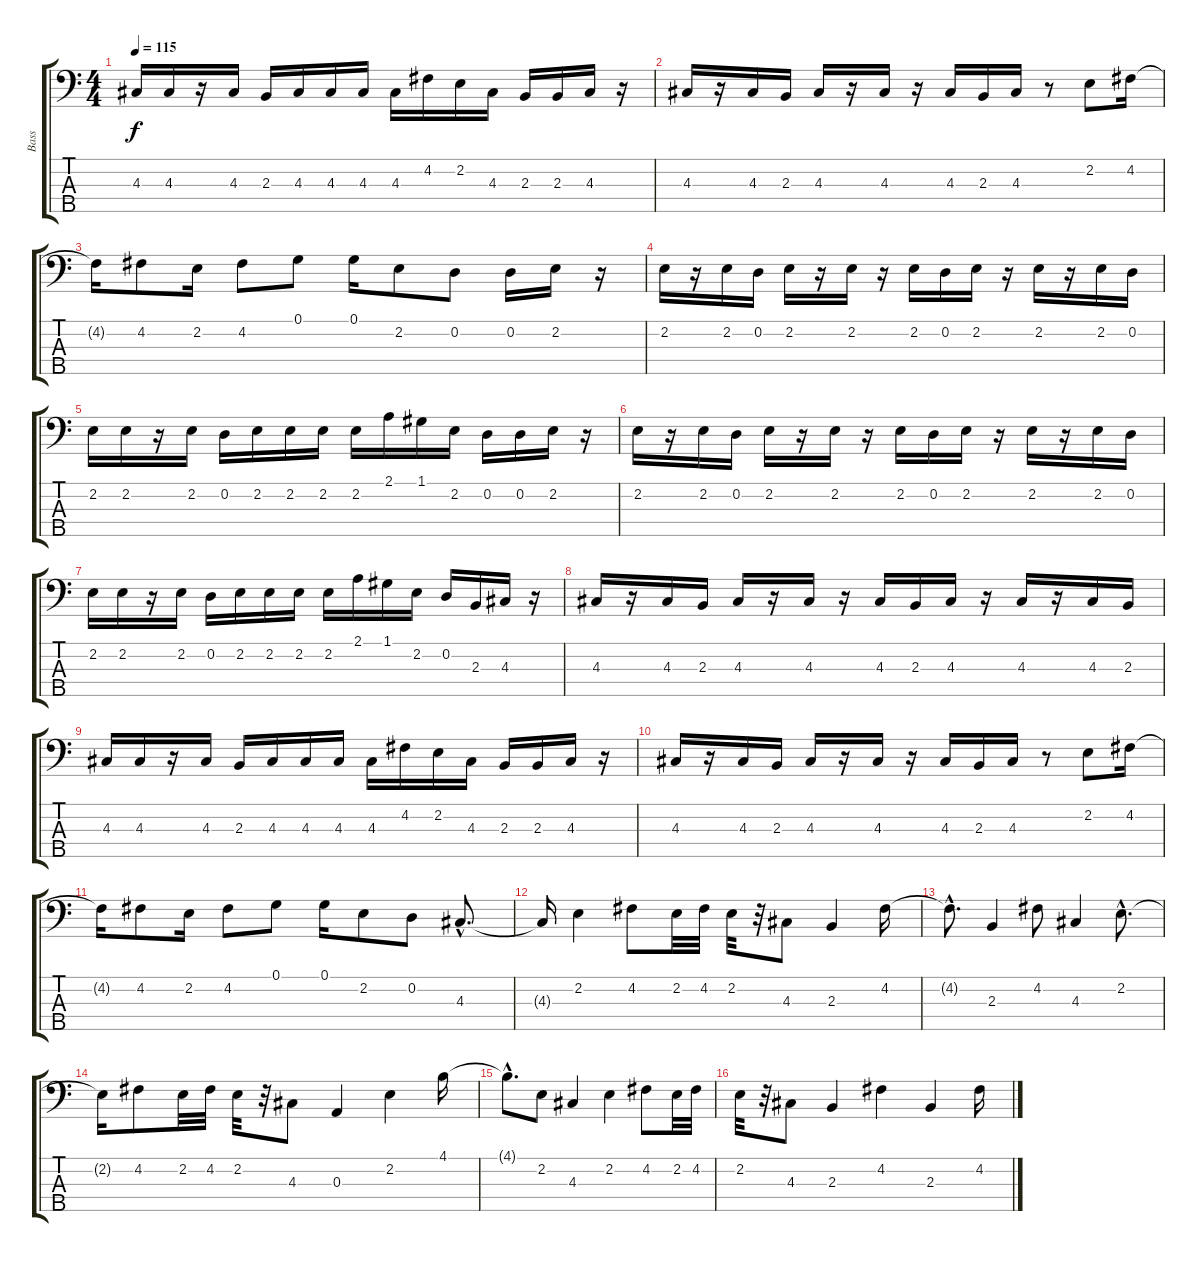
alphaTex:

\track ("Bass" "Bass") {instrument electricbassfinger}
\staff {score tabs}
\tuning (G2 D2 A1 E1 B0) {hide}
\ts (4 4)
\tempo 115
\clef f4
\ks c
4.3.16{dy f} 4.3.16 r.16 4.3.16 2.3.16 4.3.16 4.3.16 4.3.16 4.3.16 4.2.16 2.2.16 4.3.16 2.3.16 2.3.16 4.3.16 r.16 |
4.3.16 r.16 4.3.16 2.3.16 4.3.16 r.16 4.3.16 r.16 4.3.16 2.3.16 4.3.16 r.8 2.2.8 4.2.16 |
4.2{t}.16 4.2.8 2.2.16 4.2.8 0.1.8 0.1.16 2.2.8 0.2.8 0.2.16 2.2.16 r.16 |
2.2.16 r.16 2.2.16 0.2.16 2.2.16 r.16 2.2.16 r.16 2.2.16 0.2.16 2.2.16 r.16 2.2.16 r.16 2.2.16 0.2.16 |
2.2.16 2.2.16 r.16 2.2.16 0.2.16 2.2.16 2.2.16 2.2.16 2.2.16 2.1.16 1.1.16 2.2.16 0.2.16 0.2.16 2.2.16 r.16 |
2.2.16 r.16 2.2.16 0.2.16 2.2.16 r.16 2.2.16 r.16 2.2.16 0.2.16 2.2.16 r.16 2.2.16 r.16 2.2.16 0.2.16 |
2.2.16 2.2.16 r.16 2.2.16 0.2.16 2.2.16 2.2.16 2.2.16 2.2.16 2.1.16 1.1.16 2.2.16 0.2.16 2.3.16 4.3.16 r.16 |
4.3.16 r.16 4.3.16 2.3.16 4.3.16 r.16 4.3.16 r.16 4.3.16 2.3.16 4.3.16 r.16 4.3.16 r.16 4.3.16 2.3.16 |
4.3.16 4.3.16 r.16 4.3.16 2.3.16 4.3.16 4.3.16 4.3.16 4.3.16 4.2.16 2.2.16 4.3.16 2.3.16 2.3.16 4.3.16 r.16 |
4.3.16 r.16 4.3.16 2.3.16 4.3.16 r.16 4.3.16 r.16 4.3.16 2.3.16 4.3.16 r.8 2.2.8 4.2.16 |
4.2{t}.16 4.2.8 2.2.16 4.2.8 0.1.8 0.1.16 2.2.8 0.2.8 4.3{hac}.8{d} |
4.3{t}.16 2.2.4 4.2.8 2.2.32 4.2.32 2.2.32 r.32 4.3.8 2.3.4 4.2.16 |
4.2{hac t}.8{d} 2.3.4 4.2.8 4.3.4 2.2{hac}.8{d} |
2.2{t}.16 4.2.8 2.2.32 4.2.32 2.2.32 r.32 4.3.8 0.3.4 2.2.4 4.1.16 |
4.1{hac t}.8{d} 2.2.8 4.3.4 2.2.4 4.2.8 2.2.32 4.2.32 |
2.2.32 r.32 4.3.8 2.3.4 4.2.4 2.3.4 4.2.16
